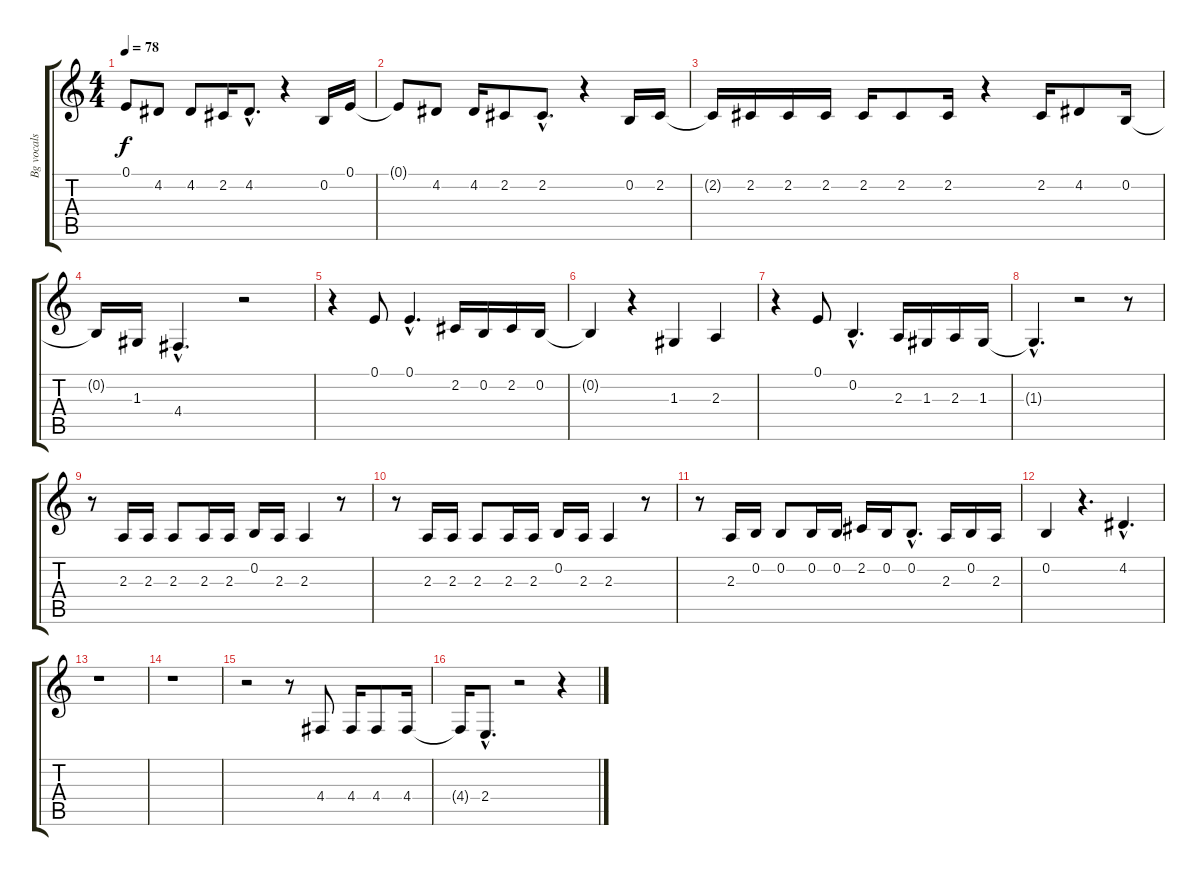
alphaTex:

\track ("Bg vocals" "Bg vocals") {instrument flute}
\staff {score tabs}
\tuning (E4 B3 G3 D3 A2 E2) {hide}
\ts (4 4)
\tempo 78
\clef g2
\ks c
0.1{t}.8{dy f} 4.2.8 4.2.8 2.2.16 4.2{hac}.8{d} r.4 0.2.16 0.1.16 |
0.1{t}.8 4.2.8 4.2.16 2.2.8 2.2{hac}.8{d} r.4 0.2.16 2.2.16 |
2.2{t}.16 2.2.16 2.2.16 2.2.16 2.2.16 2.2.8 2.2.16 r.4 2.2.16 4.2.8 0.2.16 |
0.2{t}.16 1.3.16 4.4{hac}.4{d} r.2 |
r.4 0.1.8 0.1{hac}.4{d} 2.2.16 0.2.16 2.2.16 0.2.16 |
0.2{t}.4 r.4 1.3.4 2.3.4 |
r.4 0.1.8 0.2{hac}.4{d} 2.3.16 1.3.16 2.3.16 1.3.16 |
1.3{hac t}.4{d} r.2 r.8 |
r.8 2.3.16 2.3.16 2.3.8 2.3.16 2.3.16 0.2.16 2.3.16 2.3.4 r.8 |
r.8 2.3.16 2.3.16 2.3.8 2.3.16 2.3.16 0.2.16 2.3.16 2.3.4 r.8 |
r.8 2.3.16 0.2.16 0.2.8 0.2.16 0.2.16 2.2.16 0.2.16 0.2{hac}.8{d} 2.3.16 0.2.16 2.3.16 |
0.2.4 r.4{d} 4.2{hac}.4{d} |
r.1 |
r.1 |
r.2 r.8 4.4.8 4.4.16 4.4.8 4.4.16 |
4.4{t}.16 2.4{hac}.8{d} r.2 r.4
